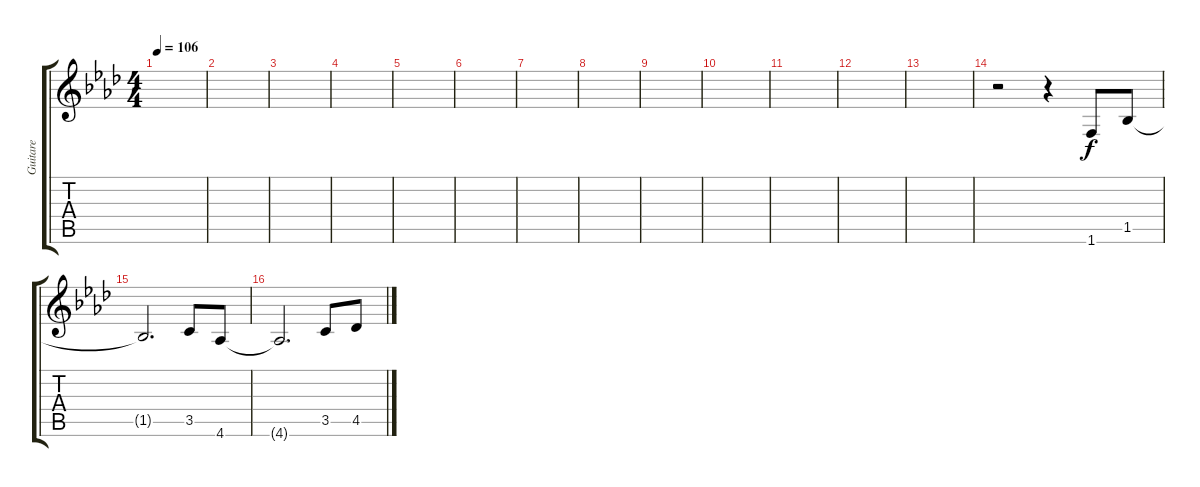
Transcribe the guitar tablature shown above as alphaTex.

\track ("Guitare" "Guitare") {instrument overdrivenguitar}
\staff {score tabs}
\tuning (E4 B3 G3 D3 A2 E2) {hide}
\ts (4 4)
\tempo 106
\clef g2
\ks ab
|
|
|
|
|
|
|
|
|
|
|
|
|
r.2 r.4 1.6.8 1.5.8 |
1.5{t}.2{d} 3.5.8 4.6.8 |
4.6{t}.2{d} 3.5.8 4.5.8
